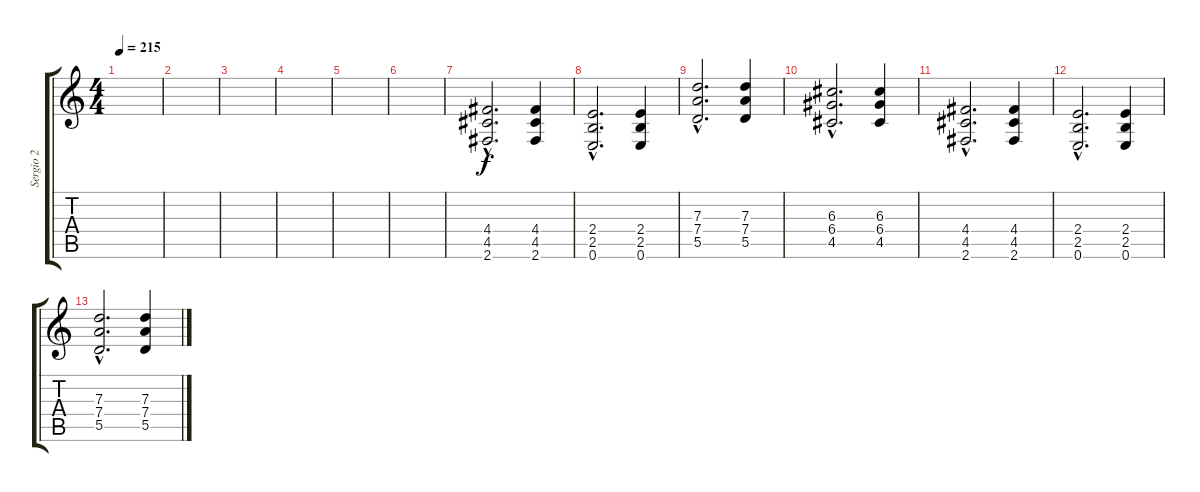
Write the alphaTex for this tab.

\track ("Sergio 2" "Sergio 2") {instrument distortionguitar}
\staff {score tabs}
\tuning (E4 B3 G3 D3 A2 E2) {hide}
\ts (4 4)
\tempo 215
\clef g2
\ks c
|
|
|
|
|
|
(4.4{hac} 4.5{hac} 2.6{hac}).2{d} (4.4 4.5 2.6).4 |
(2.4{hac} 2.5{hac} 0.6{hac}).2{d} (2.4 2.5 0.6).4 |
(7.3{hac} 7.4{hac} 5.5{hac}).2{d} (7.3 7.4 5.5).4 |
(6.3{hac} 6.4{hac} 4.5{hac}).2{d} (6.3 6.4 4.5).4 |
(4.4{hac} 4.5{hac} 2.6{hac}).2{d} (4.4 4.5 2.6).4 |
(2.4{hac} 2.5{hac} 0.6{hac}).2{d} (2.4 2.5 0.6).4 |
(7.3{hac} 7.4{hac} 5.5{hac}).2{d} (7.3 7.4 5.5).4
